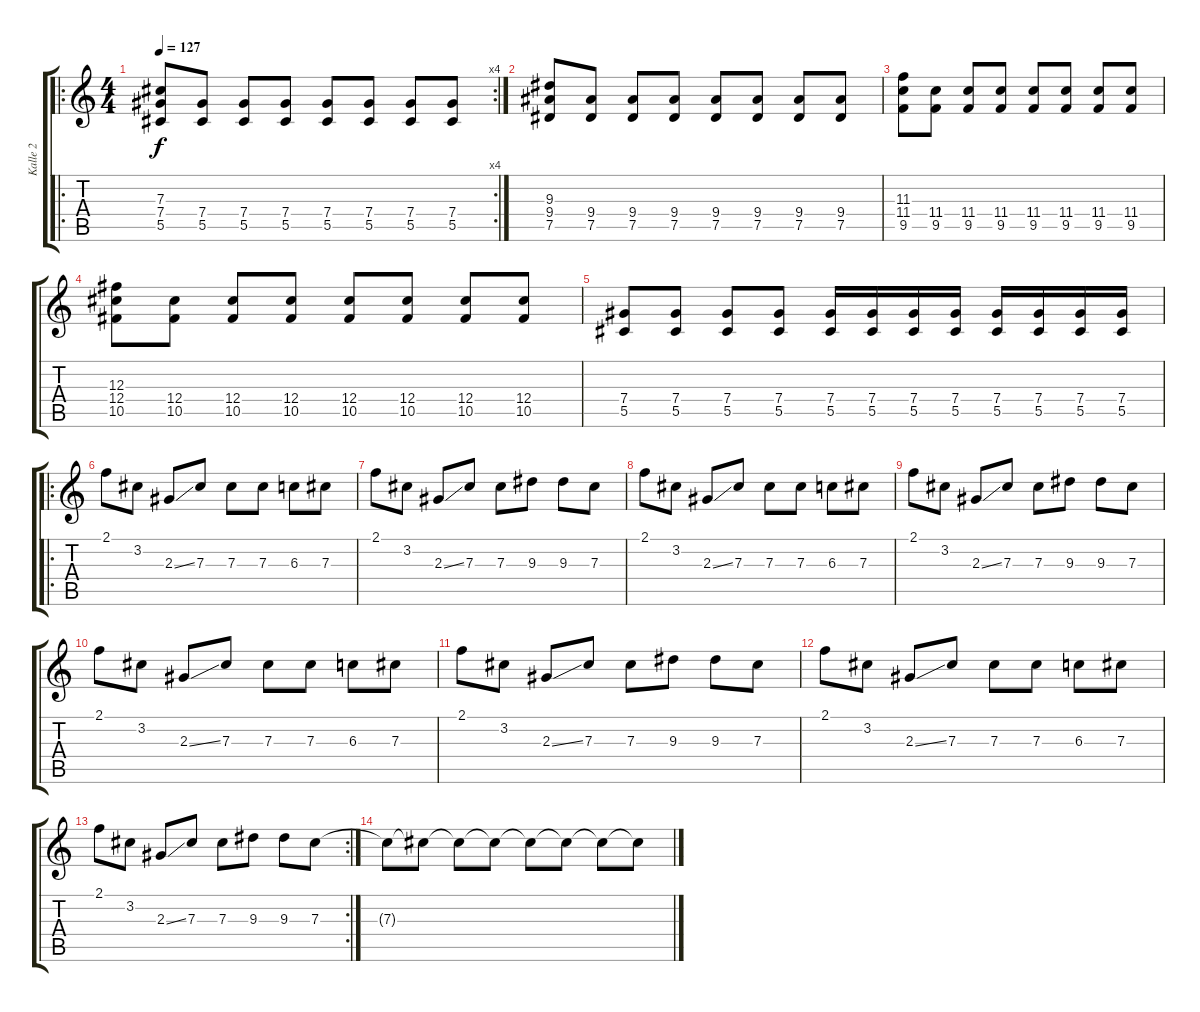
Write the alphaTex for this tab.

\track ("Kalle 2" "Kalle 2") {instrument distortionguitar}
\staff {score tabs}
\tuning (Eb4 Bb3 Gb3 Db3 Ab2 Eb2) {hide}
\ro
\rc 4
\ts (4 4)
\tempo 127
\clef g2
\ks c
(7.3 7.4 5.5).8{dy f instrument distortionguitar} (7.4 5.5).8 (7.4 5.5).8 (7.4 5.5).8 (7.4 5.5).8 (7.4 5.5).8 (7.4 5.5).8 (7.4 5.5).8 |
(9.3 9.4 7.5).8 (9.4 7.5).8 (9.4 7.5).8 (9.4 7.5).8 (9.4 7.5).8 (9.4 7.5).8 (9.4 7.5).8 (9.4 7.5).8 |
(11.3 11.4 9.5).8 (11.4 9.5).8 (11.4 9.5).8 (11.4 9.5).8 (11.4 9.5).8 (11.4 9.5).8 (11.4 9.5).8 (11.4 9.5).8 |
(12.3 12.4 10.5).8 (12.4 10.5).8 (12.4 10.5).8 (12.4 10.5).8 (12.4 10.5).8 (12.4 10.5).8 (12.4 10.5).8 (12.4 10.5).8 |
(7.4 5.5).8 (7.4 5.5).8 (7.4 5.5).8 (7.4 5.5).8 (7.4 5.5).16 (7.4 5.5).16 (7.4 5.5).16 (7.4 5.5).16 (7.4 5.5).16 (7.4 5.5).16 (7.4 5.5).16 (7.4 5.5).16 |
\ro
2.1.8 3.2.8 2.3{ss}.8 7.3.8 7.3.8 7.3.8 6.3.8 7.3.8 |
2.1.8 3.2.8 2.3{ss}.8 7.3.8 7.3.8 9.3.8 9.3.8 7.3.8 |
2.1.8 3.2.8 2.3{ss}.8 7.3.8 7.3.8 7.3.8 6.3.8 7.3.8 |
2.1.8 3.2.8 2.3{ss}.8 7.3.8 7.3.8 9.3.8 9.3.8 7.3.8 |
2.1.8 3.2.8 2.3{ss}.8 7.3.8 7.3.8 7.3.8 6.3.8 7.3.8 |
2.1.8 3.2.8 2.3{ss}.8 7.3.8 7.3.8 9.3.8 9.3.8 7.3.8 |
2.1.8 3.2.8 2.3{ss}.8 7.3.8 7.3.8 7.3.8 6.3.8 7.3.8 |
\rc 2
2.1.8 3.2.8 2.3{ss}.8 7.3.8 7.3.8 9.3.8 9.3.8 7.3.8 |
7.3{t}.8 7.3{t}.8 7.3{t}.8 7.3{t}.8 7.3{t}.8 7.3{t}.8 7.3{t}.8 7.3{t}.8
